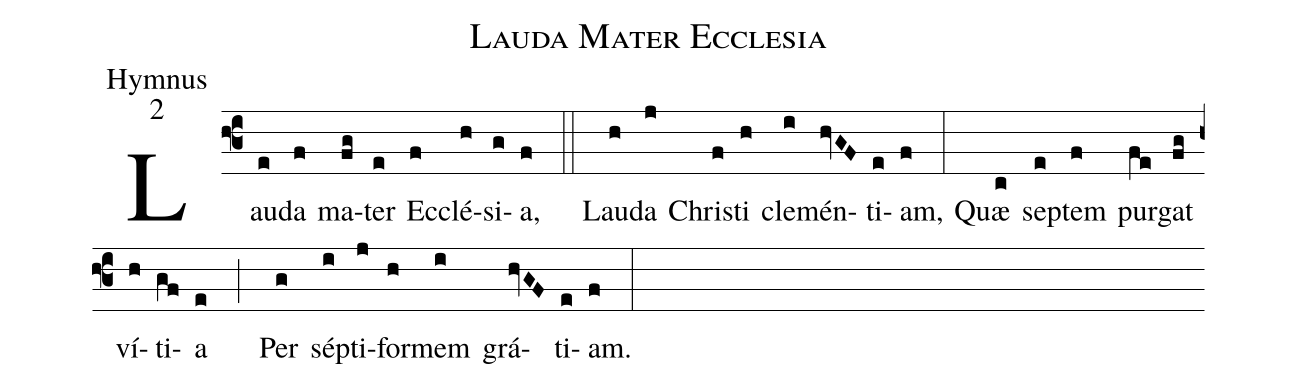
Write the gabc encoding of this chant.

name:Lauda Mater Ecclesia;
office-part:Hymnus;
mode:2;
%%
(f3)
Lau(e)da(f) ma(fg)ter(e) Ec(f)clé(h)si(g)a,(f ::)
Lau(h)da(j) Chris(f)ti(h) cle(i)mén(hvGF)ti(e)am,(f :)
Quæ(c) sep(e)tem(f) pur(fe)gat(fg) ví(h)ti(gf)a (e ;)
Per(g) sép(i)ti(j)for(h)mem(i) grá(hvGF)ti(e)am. (f :)
